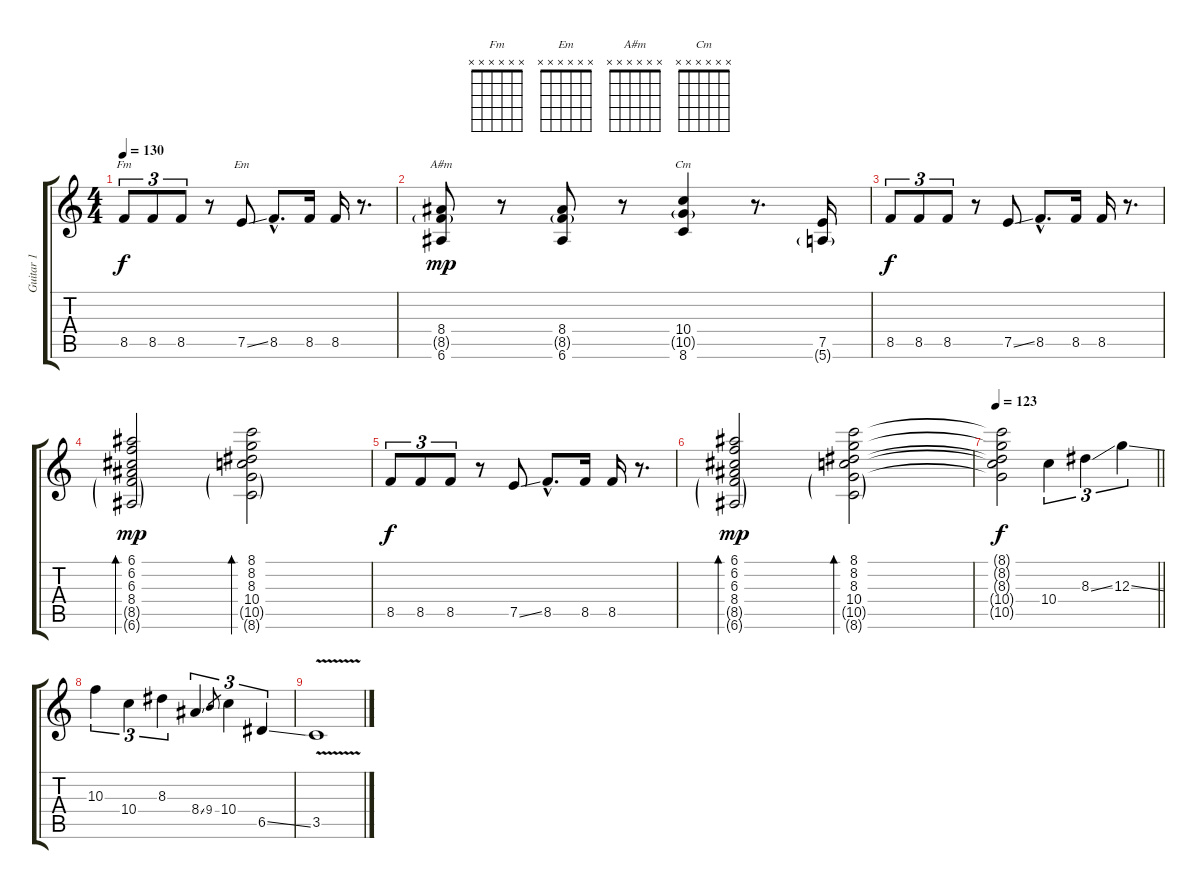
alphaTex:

\track ("Guitar 1" "Guitar 1") {instrument electricguitarmuted}
\staff {score tabs}
\tuning (E4 B3 G3 D3 A2 E2) {hide}
\chord ("Fm" x x x x x x)
\chord ("Em" x x x x x x)
\chord ("A#m" x x x x x x)
\chord ("Cm" x x x x x x)
\ts (4 4)
\tempo 130
\clef g2
\ks c
8.5.8{tu (3 2) ch "Fm" dy f} 8.5.8{tu (3 2)} 8.5.8{tu (3 2)} r.8 7.5{ss}.8{ch "Em"} 8.5{hac}.8{d} 8.5.16 8.5.16 r.8{d} |
(8.4 8.5{g} 6.6).8{ch "A#m" dy mp} r.8 (8.4 8.5{g} 6.6).8 r.8 (10.4 10.5{g} 8.6).4{ch "Cm"} r.8{d} (7.5 5.6{g}).16 |
8.5.8{tu (3 2) dy f} 8.5.8{tu (3 2)} 8.5.8{tu (3 2)} r.8 7.5{ss}.8 8.5{hac}.8{d} 8.5.16 8.5.16 r.8{d} |
(6.1 6.2 6.3 8.4 8.5{g} 6.6{g}).2{bd 120 dy mp instrument electricguitarjazz} (8.1 8.2 8.3 10.4 10.5{g} 8.6{g}).2{bd 120} |
8.5.8{tu (3 2) dy f instrument electricguitarmuted} 8.5.8{tu (3 2)} 8.5.8{tu (3 2)} r.8 7.5{ss}.8 8.5{hac}.8{d} 8.5.16 8.5.16 r.8{d} |
(6.1 6.2 6.3 8.4 8.5{g} 6.6{g}).2{bd 120 dy mp instrument electricguitarjazz} (8.1 8.2 8.3 10.4 10.5{g} 8.6{g}).2{bd 120} |
\tempo 123
\barLineRight lightlight
(8.1{t} 8.2{t} 8.3{t} 10.4{t} 10.5{t}).2{dy f} 10.4.4{tu (3 2)} 8.3{ss}.4{tu (3 2)} 12.3{ss}.4{tu (3 2)} |
10.3.4{tu (3 2)} 10.4.4{tu (3 2)} 8.3.4{tu (3 2)} 8.4{ss}.4{tu (3 2)} 9.4.8{gr} 10.4.4{tu (3 2)} 6.5{ss}.4{tu (3 2)} |
3.5{v}.1
